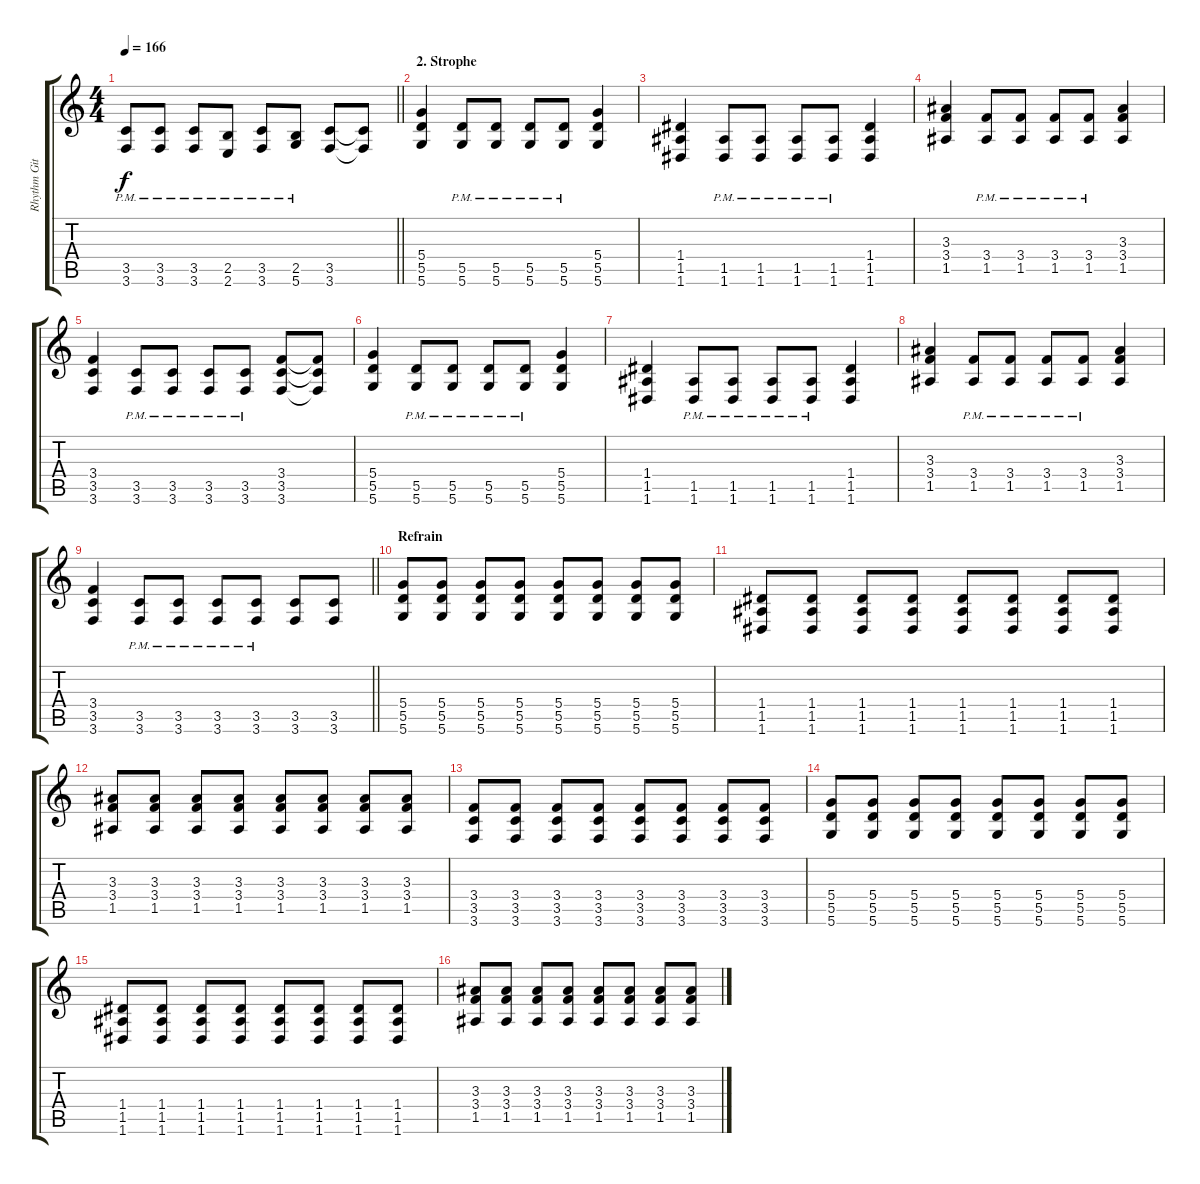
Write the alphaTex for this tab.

\track ("Rhythm Gitarre" "Rhythm Git") {instrument distortionguitar}
\staff {score tabs}
\tuning (E4 B3 G3 D3 A2 D2) {hide}
\ts (4 4)
\tempo 166
\clef g2
\barLineRight lightlight
\ks c
(3.5{pm} 3.6{pm}).8{dy f} (3.5{pm} 3.6{pm}).8 (3.5{pm} 3.6{pm}).8 (2.5{pm} 2.6{pm}).8 (3.5{pm} 3.6{pm}).8 (2.5{pm} 5.6{pm}).8 (3.5 3.6).8 (3.5{t} 3.6{t}).8 |
\section ("" "2. Strophe")
(5.4 5.5 5.6).4 (5.5{pm} 5.6{pm}).8 (5.5{pm} 5.6{pm}).8 (5.5{pm} 5.6{pm}).8 (5.5{pm} 5.6{pm}).8 (5.4 5.5 5.6).4 |
(1.4 1.5 1.6).4 (1.5{pm} 1.6{pm}).8 (1.5{pm} 1.6{pm}).8 (1.5{pm} 1.6{pm}).8 (1.5{pm} 1.6{pm}).8 (1.4 1.5 1.6).4 |
(3.3 3.4 1.5).4 (3.4{pm} 1.5{pm}).8 (3.4{pm} 1.5{pm}).8 (3.4{pm} 1.5{pm}).8 (3.4{pm} 1.5{pm}).8 (3.3 3.4 1.5).4 |
(3.4 3.5 3.6).4 (3.5{pm} 3.6{pm}).8 (3.5{pm} 3.6{pm}).8 (3.5{pm} 3.6{pm}).8 (3.5{pm} 3.6{pm}).8 (3.4 3.5 3.6).8 (3.4{t} 3.5{t} 3.6{t}).8 |
(5.4 5.5 5.6).4 (5.5{pm} 5.6{pm}).8 (5.5{pm} 5.6{pm}).8 (5.5{pm} 5.6{pm}).8 (5.5{pm} 5.6{pm}).8 (5.4 5.5 5.6).4 |
(1.4 1.5 1.6).4 (1.5{pm} 1.6{pm}).8 (1.5{pm} 1.6{pm}).8 (1.5{pm} 1.6{pm}).8 (1.5{pm} 1.6{pm}).8 (1.4 1.5 1.6).4 |
(3.3 3.4 1.5).4 (3.4{pm} 1.5{pm}).8 (3.4{pm} 1.5{pm}).8 (3.4{pm} 1.5{pm}).8 (3.4{pm} 1.5{pm}).8 (3.3 3.4 1.5).4 |
\barLineRight lightlight
(3.4 3.5 3.6).4 (3.5{pm} 3.6{pm}).8 (3.5{pm} 3.6{pm}).8 (3.5{pm} 3.6{pm}).8 (3.5{pm} 3.6{pm}).8 (3.5 3.6).8 (3.5 3.6).8 |
\section ("" "Refrain")
(5.4 5.5 5.6).8 (5.4 5.5 5.6).8 (5.4 5.5 5.6).8 (5.4 5.5 5.6).8 (5.4 5.5 5.6).8 (5.4 5.5 5.6).8 (5.4 5.5 5.6).8 (5.4 5.5 5.6).8 |
(1.4 1.5 1.6).8 (1.4 1.5 1.6).8 (1.4 1.5 1.6).8 (1.4 1.5 1.6).8 (1.4 1.5 1.6).8 (1.4 1.5 1.6).8 (1.4 1.5 1.6).8 (1.4 1.5 1.6).8 |
(3.3 3.4 1.5).8 (3.3 3.4 1.5).8 (3.3 3.4 1.5).8 (3.3 3.4 1.5).8 (3.3 3.4 1.5).8 (3.3 3.4 1.5).8 (3.3 3.4 1.5).8 (3.3 3.4 1.5).8 |
(3.4 3.5 3.6).8 (3.4 3.5 3.6).8 (3.4 3.5 3.6).8 (3.4 3.5 3.6).8 (3.4 3.5 3.6).8 (3.4 3.5 3.6).8 (3.4 3.5 3.6).8 (3.4 3.5 3.6).8 |
(5.4 5.5 5.6).8 (5.4 5.5 5.6).8 (5.4 5.5 5.6).8 (5.4 5.5 5.6).8 (5.4 5.5 5.6).8 (5.4 5.5 5.6).8 (5.4 5.5 5.6).8 (5.4 5.5 5.6).8 |
(1.4 1.5 1.6).8 (1.4 1.5 1.6).8 (1.4 1.5 1.6).8 (1.4 1.5 1.6).8 (1.4 1.5 1.6).8 (1.4 1.5 1.6).8 (1.4 1.5 1.6).8 (1.4 1.5 1.6).8 |
(3.3 3.4 1.5).8 (3.3 3.4 1.5).8 (3.3 3.4 1.5).8 (3.3 3.4 1.5).8 (3.3 3.4 1.5).8 (3.3 3.4 1.5).8 (3.3 3.4 1.5).8 (3.3 3.4 1.5).8
